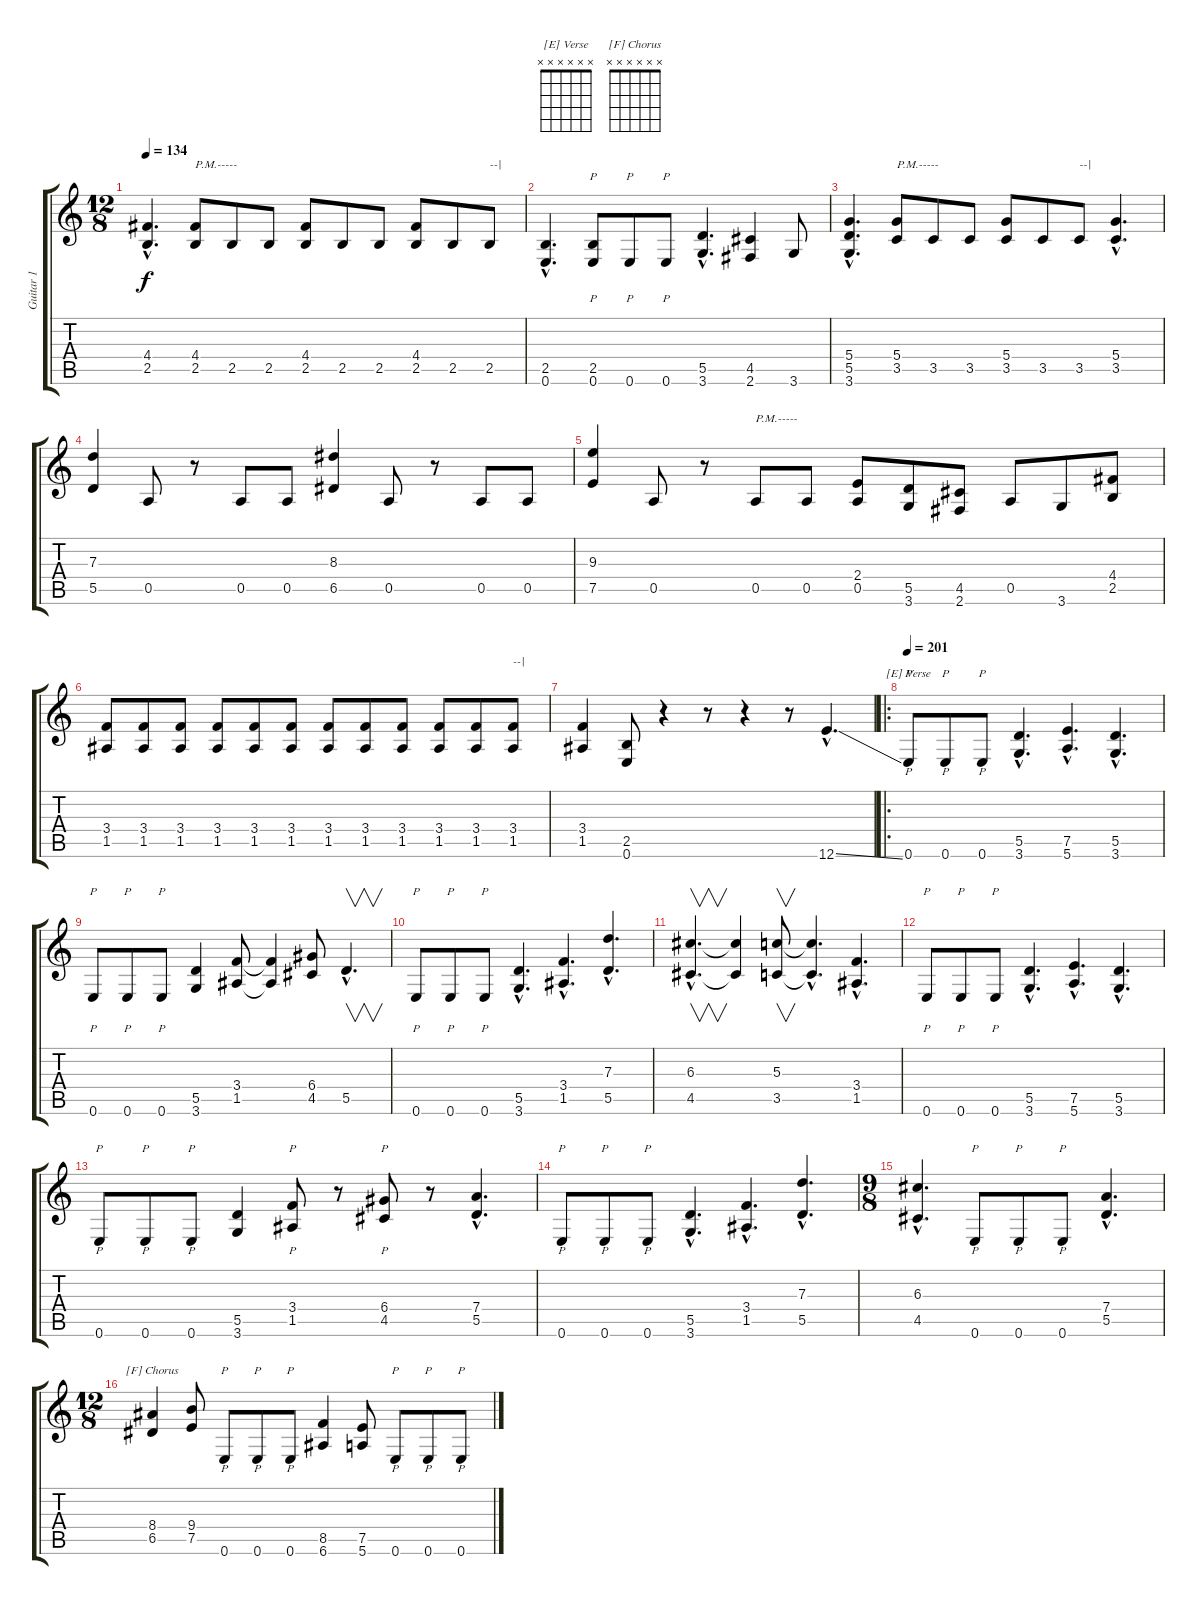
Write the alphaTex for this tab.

\track ("Guitar 1" "Guitar 1") {instrument overdrivenguitar}
\staff {score tabs}
\tuning (E4 B3 G3 D3 A2 E2) {hide}
\chord ("[E] Verse" x x x x x x) {firstfret 0}
\chord ("[F] Chorus" x x x x x x) {firstfret 0}
\ts (12 8)
\tempo 134
\clef g2
\ks c
(4.4{hac} 2.5{hac}).4{d dy f} (4.4 2.5).8{txt "P.M.-----"} 2.5.8 2.5.8 (4.4 2.5).8 2.5.8 2.5.8 (4.4 2.5).8 2.5.8 2.5.8{txt "--|"} |
(2.5{hac} 0.6{hac}).4{d} (2.5 0.6).8{p} 0.6.8{p} 0.6.8{p} (5.5{hac} 3.6{hac}).4{d} (4.5 2.6).4 3.6.8 |
(5.4{hac} 5.5{hac} 3.6{hac}).4{d} (5.4 3.5).8{txt "P.M.-----"} 3.5.8 3.5.8 (5.4 3.5).8 3.5.8 3.5.8{txt "--|"} (5.4{hac} 3.5{hac}).4{d} |
(7.3 5.5).4 0.5.8 r.8 0.5.8 0.5.8 (8.3 6.5).4 0.5.8 r.8 0.5.8 0.5.8 |
(9.3 7.5).4 0.5.8 r.8 0.5.8{txt "P.M.-----"} 0.5.8 (2.4 0.5).8 (5.5 3.6).8 (4.5 2.6).8 0.5.8 3.6.8 (4.4 2.5).8 |
(3.4 1.5).8 (3.4 1.5).8 (3.4 1.5).8 (3.4 1.5).8 (3.4 1.5).8 (3.4 1.5).8 (3.4 1.5).8 (3.4 1.5).8 (3.4 1.5).8 (3.4 1.5).8 (3.4 1.5).8 (3.4 1.5).8{txt "--|"} |
(3.4 1.5).4 (2.5 0.6).8 r.4 r.8 r.4 r.8 12.6{ss hac}.4{d} |
\ro
\tempo 201
0.6.8{p ch "[E] Verse"} 0.6.8{p} 0.6.8{p} (5.5{hac} 3.6{hac}).4{d} (7.5{hac} 5.6{hac}).4{d} (5.5{hac} 3.6{hac}).4{d} |
0.6.8{p} 0.6.8{p} 0.6.8{p} (5.5 3.6).4 (3.4 1.5).8 (3.4{t} 1.5{t}).4 (6.4 4.5).8 5.5{hac}.4{v d} |
0.6.8{p} 0.6.8{p} 0.6.8{p} (5.5{hac} 3.6{hac}).4{d} (3.4{hac} 1.5{hac}).4{d} (7.3{hac} 5.5{hac}).4{d} |
(6.3{hac} 4.5{hac}).4{v d} (6.3{t} 4.5{t}).4 (5.3 3.5).8{v} (5.3{hac t} 3.5{hac t}).4{d} (3.4{hac} 1.5{hac}).4{d} |
0.6.8{p} 0.6.8{p} 0.6.8{p} (5.5{hac} 3.6{hac}).4{d} (7.5{hac} 5.6{hac}).4{d} (5.5{hac} 3.6{hac}).4{d} |
0.6.8{p} 0.6.8{p} 0.6.8{p} (5.5 3.6).4 (3.4 1.5).8{p} r.8 (6.4 4.5).8{p} r.8 (7.4{hac} 5.5{hac}).4{d} |
0.6.8{p} 0.6.8{p} 0.6.8{p} (5.5{hac} 3.6{hac}).4{d} (3.4{hac} 1.5{hac}).4{d} (7.3{hac} 5.5{hac}).4{d} |
\ts (9 8)
(6.3{hac} 4.5{hac}).4{d} 0.6.8{p} 0.6.8{p} 0.6.8{p} (7.4{hac} 5.5{hac}).4{d} |
\ts (12 8)
(8.4 6.5).4{ch "[F] Chorus"} (9.4 7.5).8 0.6.8{p} 0.6.8{p} 0.6.8{p} (8.5 6.6).4 (7.5 5.6).8 0.6.8{p} 0.6.8{p} 0.6.8{p}
